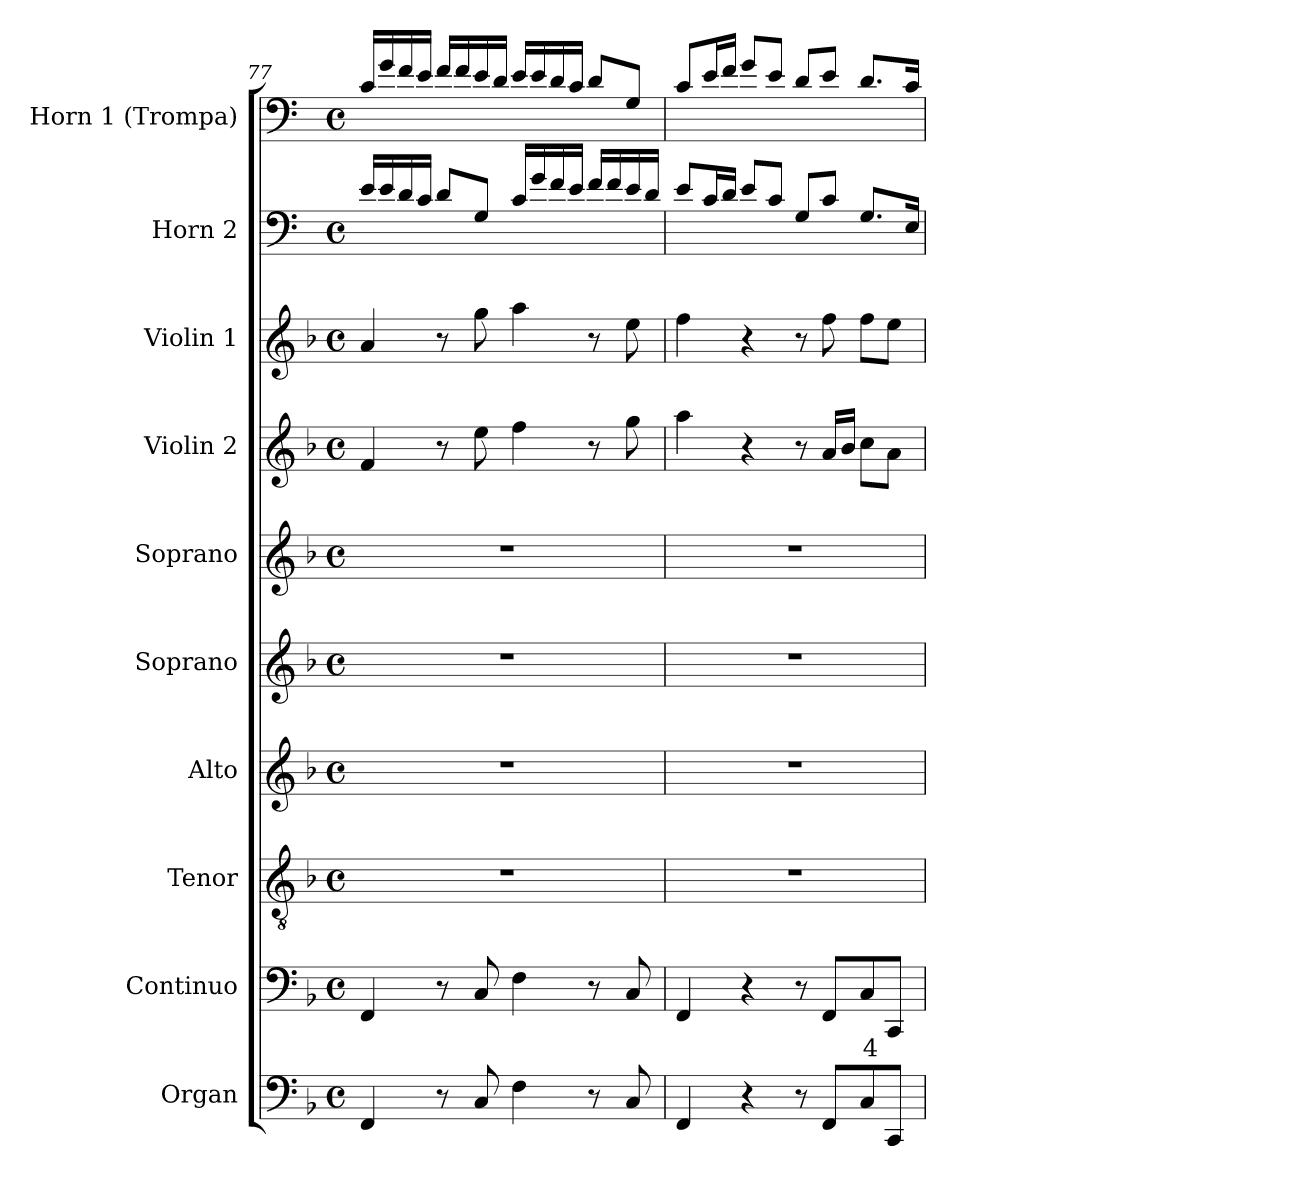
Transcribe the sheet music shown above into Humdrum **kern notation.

**kern	**kern	**text	**kern	**kern	**kern	**kern	**kern	**kern	**kern	**kern
*part10	*part9	*part9	*part8	*part7	*part6	*part5	*part4	*part3	*part2	*part1
*staff10	*staff9	*staff9	*staff8	*staff7	*staff6	*staff5	*staff4	*staff3	*staff2	*staff1
*I"Organ	*I"Continuo	*	*I"Tenor	*I"Alto	*I"Soprano	*I"Soprano	*I"Violin 2	*I"Violin 1	*I"Horn  2	*I"Horn  1 (Trompa)
*I'Org.	*I'Cont.	*	*I'T.	*I'A.	*I'S.	*I'S.	*I'Vln. 2	*I'Vln. 1	*I'Hn.	*I'Hn.
*clefF4	*clefF4	*	*clefGv2	*clefG2	*clefG2	*clefG2	*clefG2	*clefG2	*clefF4	*clefF4
*	*	*	*ITrd7c12	*	*	*	*	*	*ITrd4c7	*ITrd4c7
*k[b-]	*k[b-]	*	*k[b-]	*k[b-]	*k[b-]	*k[b-]	*k[b-]	*k[b-]	*k[b-]	*k[b-]
*F:	*F:	*	*F:	*F:	*F:	*F:	*F:	*F:	*F:	*F:
*M4/4	*M4/4	*	*M4/4	*M4/4	*M4/4	*M4/4	*M4/4	*M4/4	*M4/4	*M4/4
*met(c)	*met(c)	*	*met(c)	*met(c)	*met(c)	*met(c)	*met(c)	*met(c)	*met(c)	*met(c)
=77	=77	=77	=77	=77	=77	=77	=77	=77	=77	=77
4FFi/	4FFi/	.	1r	1r	1r	1r	4fi/	4ai/	16Ai/LL	16Fi/LL
.	.	.	.	.	.	.	.	.	16Ai/	16ci/
.	.	.	.	.	.	.	.	.	16Gi/	16B-i/
.	.	.	.	.	.	.	.	.	16Fi/JJ	16Ai/JJ
8r	8r	.	.	.	.	.	8r	8r	8Gi/L	16B-i/LL
.	.	.	.	.	.	.	.	.	.	16B-i/
8Ci/	8Ci/	.	.	.	.	.	8eei\	8ggi\	8Ci/J	16Ai/
.	.	.	.	.	.	.	.	.	.	16Gi/JJ
4Fi\	4Fi\	.	.	.	.	.	4ffi\	4aai\	16Fi/LL	16Ai/LL
.	.	.	.	.	.	.	.	.	16ci/	16Ai/
.	.	.	.	.	.	.	.	.	16B-i/	16Gi/
.	.	.	.	.	.	.	.	.	16Ai/JJ	16Fi/JJ
8r	8r	.	.	.	.	.	8r	8r	16B-i/LL	8Gi/L
.	.	.	.	.	.	.	.	.	16B-i/	.
8Ci/	8Ci/	.	.	.	.	.	8ggi\	8eei\	16Ai/	8Ci/J
.	.	.	.	.	.	.	.	.	16Gi/JJ	.
=78	=78	=78	=78	=78	=78	=78	=78	=78	=78	=78
4FFi/	4FFi/	.	1r	1r	1r	1r	4aai\	4ffi\	8Ai/L	8Fi/L
.	.	.	.	.	.	.	.	.	16Fi/L	16Ai/L
.	.	.	.	.	.	.	.	.	16Gi/JJ	16B-i/JJ
4r	4r	.	.	.	.	.	4r	4r	8Ai/L	8ci/L
.	.	.	.	.	.	.	.	.	8Fi/J	8Ai/J
8r	8r	.	.	.	.	.	8r	8r	8Ci/L	8Gi/L
8FFi/L	8FFi/L	.	.	.	.	.	16ai/LL	8ffi\	8Fi/J	8Ai/J
.	.	.	.	.	.	.	16b-i/JJ	.	.	.
!	!	!LO:LY:b:color=#000000	!	!	!	!	!	!	!	!
8Ci/	8Ci/	4	.	.	.	.	8cci\L	8ffi\L	8.Ci/L	8.Gi/L
8CCi/J	8CCi/J	.	.	.	.	.	8ai\J	8eei\J	.	.
.	.	.	.	.	.	.	.	.	16AAi/Jk	16Fi/Jk
=	=	=	=	=	=	=	=	=	=	=
*-	*-	*-	*-	*-	*-	*-	*-	*-	*-	*-
